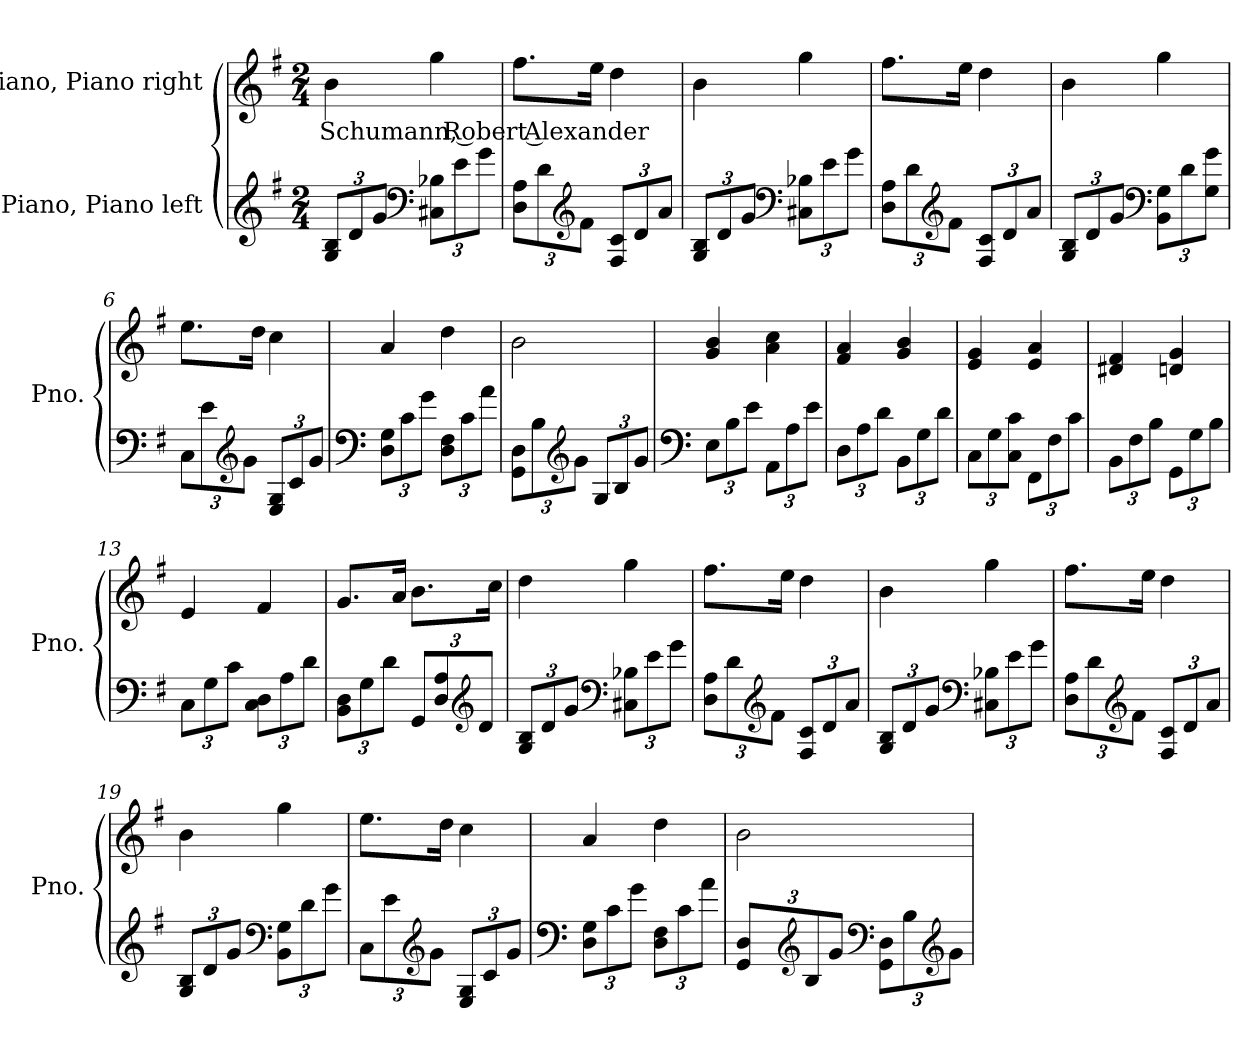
**kern	**kern	**text
*part2	*part1	*part1
*staff2	*staff1	*staff1
*I"Piano, Piano left	*I"Piano, Piano right	*
*I'Pno.	*I'Pno.	*
*clefG2	*clefG2	*
*k[f#]	*k[f#]	*
*M2/4	*M2/4	*
*MM48	*MM48	*
*Xbrackettup	*	*
=1	=1	=1
!	!	!LO:LY:b
12G/ 12B/L	4b\	Schumann, Robert Alexander
12d/	.	.
12g/J	.	.
*clefF4	*	*
12C#X\ 12B-X\L	4gg\	.
12e\	.	.
12g\J	.	.
=2	=2	=2
12D\ 12A\L	8.ff#\L	.
12d\	.	.
*clefG2	*	*
12f#\J	.	.
.	16ee\Jk	.
12F#/ 12c/L	4dd\	.
12d/	.	.
12a/J	.	.
=3	=3	=3
12G/ 12B/L	4b\	.
12d/	.	.
12g/J	.	.
*clefF4	*	*
12C#X\ 12B-X\L	4gg\	.
12e\	.	.
12g\J	.	.
!!LO:LB:g=z
=4	=4	=4
12D\ 12A\L	8.ff#\L	.
12d\	.	.
*clefG2	*	*
12f#\J	.	.
.	16ee\Jk	.
12F#/ 12c/L	4dd\	.
12d/	.	.
12a/J	.	.
=5	=5	=5
12G/ 12B/L	4b\	.
12d/	.	.
12g/J	.	.
*clefF4	*	*
12BB\ 12G\L	4gg\	.
12d\	.	.
12G\ 12g\J	.	.
=6	=6	=6
12C\L	8.ee\L	.
12e\	.	.
*clefG2	*	*
12g\J	.	.
.	16dd\Jk	.
12E/ 12G/L	4cc\	.
12c/	.	.
12g/J	.	.
=7	=7	=7
*clefF4	*	*
12D\ 12G\L	4a/	.
12c\	.	.
12g\J	.	.
12D\ 12F#\L	4dd\	.
12c\	.	.
12a\J	.	.
!!LO:LB:g=z
=8	=8	=8
12GG\ 12D\L	2b\	.
12B\	.	.
*clefG2	*	*
12g\J	.	.
12G/L	.	.
12B/	.	.
12g/J	.	.
=9	=9	=9
*clefF4	*	*
12E\L	4g/ 4b/	.
12B\	.	.
12e\J	.	.
12AA\L	4a\ 4cc\	.
12A\	.	.
12e\J	.	.
=10	=10	=10
12D\L	4f#/ 4a/	.
12A\	.	.
12d\J	.	.
12BB\L	4g/ 4b/	.
12G\	.	.
12d\J	.	.
=11	=11	=11
12C\L	4e/ 4g/	.
12G\	.	.
12C\ 12c\J	.	.
12FF#\L	4e/ 4a/	.
12F#\	.	.
12c\J	.	.
=12	=12	=12
12BB\L	4d#X/ 4f#/	.
12F#\	.	.
12B\J	.	.
12GG\L	4dn/ 4g/	.
12G\	.	.
12B\J	.	.
!!LO:LB:g=z
=13	=13	=13
12C\L	4e/	.
12G\	.	.
12c\J	.	.
12C\ 12D\L	4f#/	.
12A\	.	.
12d\J	.	.
=14	=14	=14
12BB\ 12D\L	8.g/L	.
12G\	.	.
12d\J	.	.
.	16a/Jk	.
12GG/L	8.b\L	.
12D/ 12A/	.	.
*clefG2	*	*
12d/J	.	.
.	16cc\Jk	.
=15	=15	=15
12G/ 12B/L	4dd\	.
12d/	.	.
12g/J	.	.
*clefF4	*	*
12C#X\ 12B-X\L	4gg\	.
12e\	.	.
12g\J	.	.
=16	=16	=16
12D\ 12A\L	8.ff#\L	.
12d\	.	.
*clefG2	*	*
12f#\J	.	.
.	16ee\Jk	.
12F#/ 12c/L	4dd\	.
12d/	.	.
12a/J	.	.
=17	=17	=17
12G/ 12B/L	4b\	.
12d/	.	.
12g/J	.	.
*clefF4	*	*
12C#X\ 12B-X\L	4gg\	.
12e\	.	.
12g\J	.	.
!!LO:LB:g=z
=18	=18	=18
12D\ 12A\L	8.ff#\L	.
12d\	.	.
*clefG2	*	*
12f#\J	.	.
.	16ee\Jk	.
12F#/ 12c/L	4dd\	.
12d/	.	.
12a/J	.	.
=19	=19	=19
12G/ 12B/L	4b\	.
12d/	.	.
12g/J	.	.
*clefF4	*	*
12BB\ 12G\L	4gg\	.
12d\	.	.
12g\J	.	.
=20	=20	=20
12C\L	8.ee\L	.
12e\	.	.
*clefG2	*	*
12g\J	.	.
.	16dd\Jk	.
12E/ 12G/L	4cc\	.
12c/	.	.
12g/J	.	.
=21	=21	=21
*clefF4	*	*
12D\ 12G\L	4a/	.
12c\	.	.
12g\J	.	.
12D\ 12F#\L	4dd\	.
12c\	.	.
12a\J	.	.
!!LO:LB:g=z
=22	=22	=22
12GG/ 12D/L	2b\	.
*clefG2	*	*
12B/	.	.
12g/J	.	.
*clefF4	*	*
12GG\ 12D\L	.	.
12B\	.	.
*clefG2	*	*
12g\J	.	.
=	=	=
*-	*-	*-
